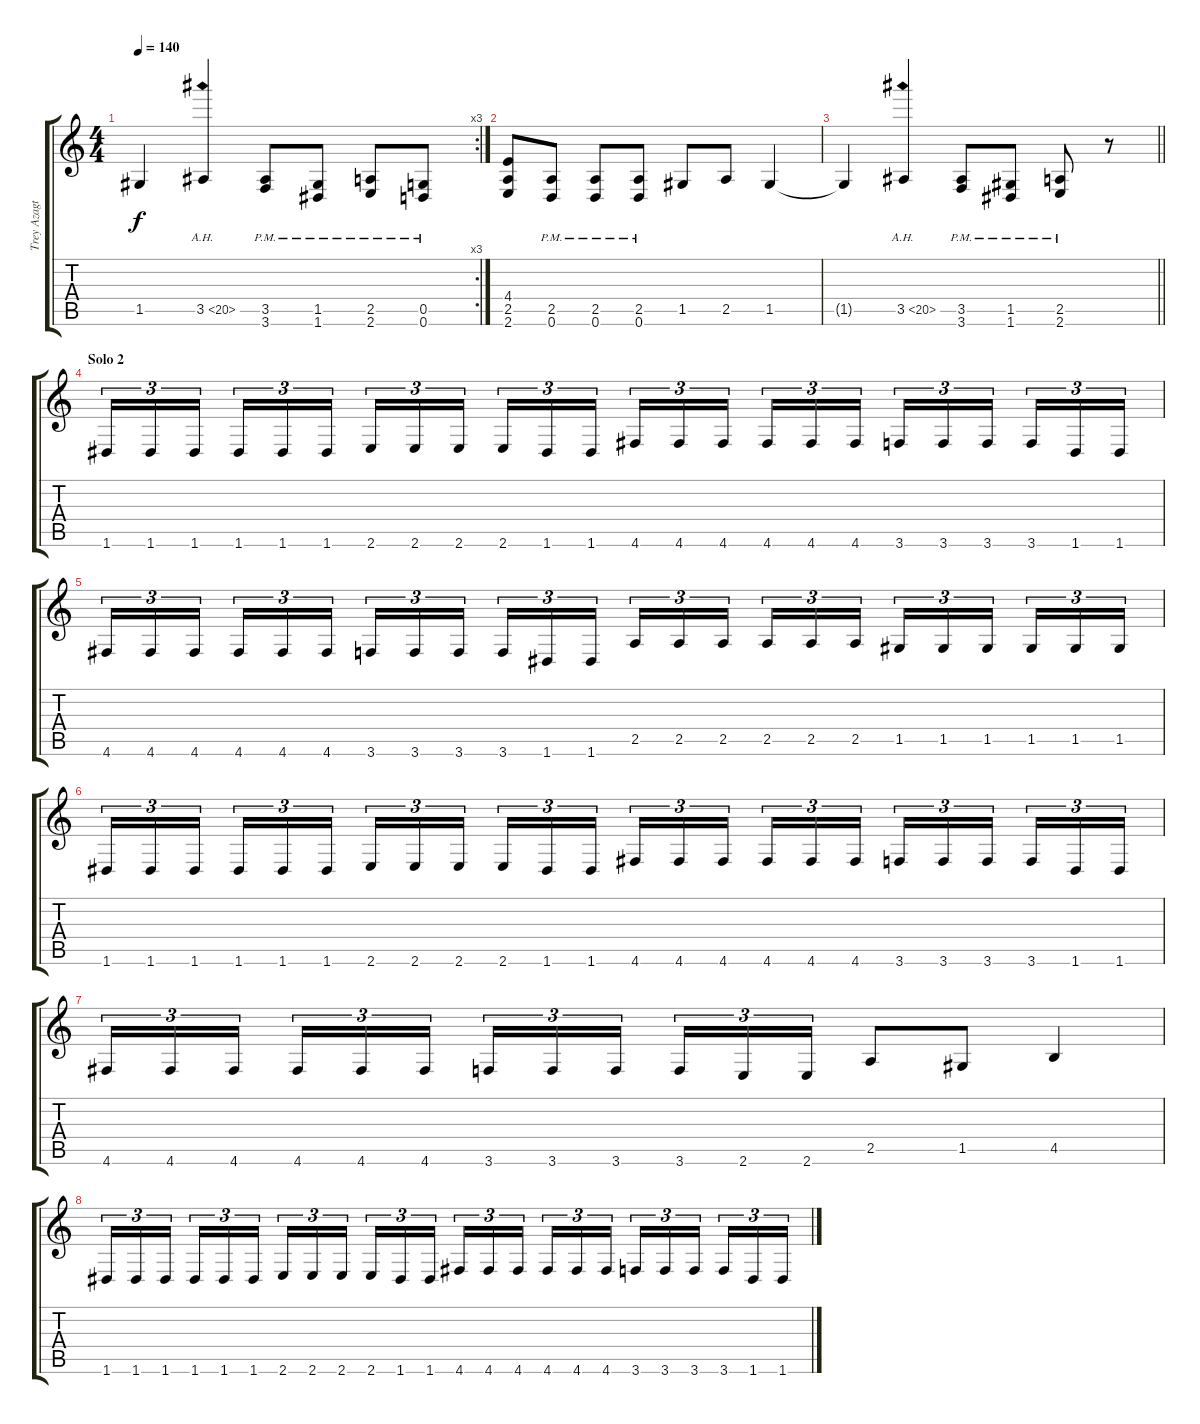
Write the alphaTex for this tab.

\track ("Trey Azagthoth" "Trey Azagt") {instrument distortionguitar}
\staff {score tabs}
\tuning (D4 A3 F3 C3 G2 D2) {hide}
\rc 3
\ts (4 4)
\tempo 140
\clef g2
\ks c
1.5{t}.4{dy f} 3.5{ah 17}.4 (3.5{pm} 3.6{pm}).8 (1.5{pm} 1.6{pm}).8 (2.5{pm} 2.6{pm}).8 (0.5{pm} 0.6{pm}).8 |
(4.4 2.5 2.6).8 (2.5{pm} 0.6{pm}).8 (2.5{pm} 0.6{pm}).8 (2.5{pm} 0.6{pm}).8 1.5.8 2.5.8 1.5.4 |
\barLineRight lightlight
1.5{t}.4 3.5{ah 17}.4 (3.5{pm} 3.6{pm}).8 (1.5{pm} 1.6{pm}).8 (2.5{pm} 2.6{pm}).8 r.8 |
\section ("" "Solo 2")
1.6.16{tu (3 2)} 1.6.16{tu (3 2)} 1.6.16{tu (3 2) beam splitsecondary} 1.6.16{tu (3 2)} 1.6.16{tu (3 2)} 1.6.16{tu (3 2)} 2.6.16{tu (3 2)} 2.6.16{tu (3 2)} 2.6.16{tu (3 2) beam splitsecondary} 2.6.16{tu (3 2)} 1.6.16{tu (3 2)} 1.6.16{tu (3 2)} 4.6.16{tu (3 2)} 4.6.16{tu (3 2)} 4.6.16{tu (3 2) beam splitsecondary} 4.6.16{tu (3 2)} 4.6.16{tu (3 2)} 4.6.16{tu (3 2)} 3.6.16{tu (3 2)} 3.6.16{tu (3 2)} 3.6.16{tu (3 2) beam splitsecondary} 3.6.16{tu (3 2)} 1.6.16{tu (3 2)} 1.6.16{tu (3 2)} |
4.6.16{tu (3 2)} 4.6.16{tu (3 2)} 4.6.16{tu (3 2) beam splitsecondary} 4.6.16{tu (3 2)} 4.6.16{tu (3 2)} 4.6.16{tu (3 2)} 3.6.16{tu (3 2)} 3.6.16{tu (3 2)} 3.6.16{tu (3 2) beam splitsecondary} 3.6.16{tu (3 2)} 1.6.16{tu (3 2)} 1.6.16{tu (3 2)} 2.5.16{tu (3 2)} 2.5.16{tu (3 2)} 2.5.16{tu (3 2) beam splitsecondary} 2.5.16{tu (3 2)} 2.5.16{tu (3 2)} 2.5.16{tu (3 2)} 1.5.16{tu (3 2)} 1.5.16{tu (3 2)} 1.5.16{tu (3 2) beam splitsecondary} 1.5.16{tu (3 2)} 1.5.16{tu (3 2)} 1.5.16{tu (3 2)} |
1.6.16{tu (3 2)} 1.6.16{tu (3 2)} 1.6.16{tu (3 2) beam splitsecondary} 1.6.16{tu (3 2)} 1.6.16{tu (3 2)} 1.6.16{tu (3 2)} 2.6.16{tu (3 2)} 2.6.16{tu (3 2)} 2.6.16{tu (3 2) beam splitsecondary} 2.6.16{tu (3 2)} 1.6.16{tu (3 2)} 1.6.16{tu (3 2)} 4.6.16{tu (3 2)} 4.6.16{tu (3 2)} 4.6.16{tu (3 2) beam splitsecondary} 4.6.16{tu (3 2)} 4.6.16{tu (3 2)} 4.6.16{tu (3 2)} 3.6.16{tu (3 2)} 3.6.16{tu (3 2)} 3.6.16{tu (3 2) beam splitsecondary} 3.6.16{tu (3 2)} 1.6.16{tu (3 2)} 1.6.16{tu (3 2)} |
4.6.16{tu (3 2)} 4.6.16{tu (3 2)} 4.6.16{tu (3 2) beam splitsecondary} 4.6.16{tu (3 2)} 4.6.16{tu (3 2)} 4.6.16{tu (3 2)} 3.6.16{tu (3 2)} 3.6.16{tu (3 2)} 3.6.16{tu (3 2) beam splitsecondary} 3.6.16{tu (3 2)} 2.6.16{tu (3 2)} 2.6.16{tu (3 2)} 2.5.8 1.5.8 4.5.4 |
1.6.16{tu (3 2)} 1.6.16{tu (3 2)} 1.6.16{tu (3 2) beam splitsecondary} 1.6.16{tu (3 2)} 1.6.16{tu (3 2)} 1.6.16{tu (3 2)} 2.6.16{tu (3 2)} 2.6.16{tu (3 2)} 2.6.16{tu (3 2) beam splitsecondary} 2.6.16{tu (3 2)} 1.6.16{tu (3 2)} 1.6.16{tu (3 2)} 4.6.16{tu (3 2)} 4.6.16{tu (3 2)} 4.6.16{tu (3 2) beam splitsecondary} 4.6.16{tu (3 2)} 4.6.16{tu (3 2)} 4.6.16{tu (3 2)} 3.6.16{tu (3 2)} 3.6.16{tu (3 2)} 3.6.16{tu (3 2) beam splitsecondary} 3.6.16{tu (3 2)} 1.6.16{tu (3 2)} 1.6.16{tu (3 2)}
